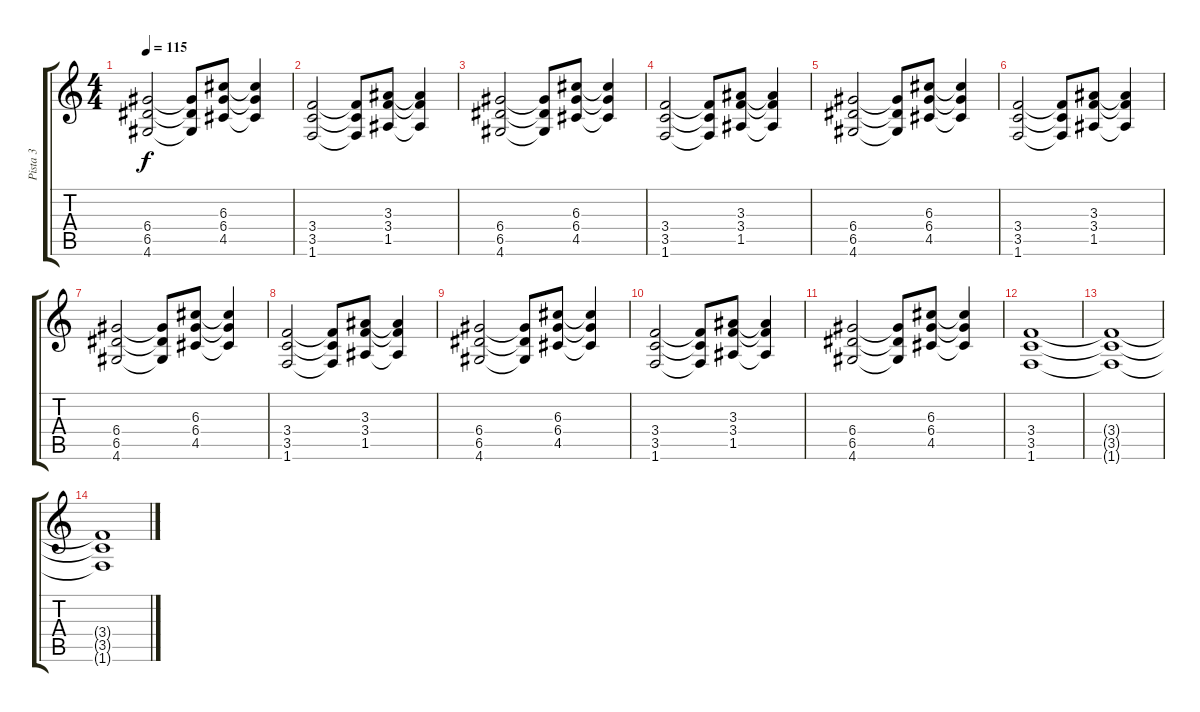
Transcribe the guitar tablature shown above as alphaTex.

\track ("Pista 3" "Pista 3") {instrument overdrivenguitar}
\staff {score tabs}
\tuning (E4 B3 G3 D3 A2 E2) {hide}
\ts (4 4)
\tempo 115
\clef g2
\ks c
(6.4 6.5 4.6).2{dy f} (6.4{t} 6.5{t} 4.6{t}).8 (6.3 6.4 4.5).8 (6.3{t} 6.4{t} 4.5{t}).4 |
(3.4 3.5 1.6).2 (3.4{t} 3.5{t} 1.6{t}).8 (3.3 3.4 1.5).8 (3.3{t} 3.4{t} 1.5{t}).4 |
(6.4 6.5 4.6).2 (6.4{t} 6.5{t} 4.6{t}).8 (6.3 6.4 4.5).8 (6.3{t} 6.4{t} 4.5{t}).4 |
(3.4 3.5 1.6).2 (3.4{t} 3.5{t} 1.6{t}).8 (3.3 3.4 1.5).8 (3.3{t} 3.4{t} 1.5{t}).4 |
(6.4 6.5 4.6).2 (6.4{t} 6.5{t} 4.6{t}).8 (6.3 6.4 4.5).8 (6.3{t} 6.4{t} 4.5{t}).4 |
(3.4 3.5 1.6).2 (3.4{t} 3.5{t} 1.6{t}).8 (3.3 3.4 1.5).8 (3.3{t} 3.4{t} 1.5{t}).4 |
(6.4 6.5 4.6).2 (6.4{t} 6.5{t} 4.6{t}).8 (6.3 6.4 4.5).8 (6.3{t} 6.4{t} 4.5{t}).4 |
(3.4 3.5 1.6).2 (3.4{t} 3.5{t} 1.6{t}).8 (3.3 3.4 1.5).8 (3.3{t} 3.4{t} 1.5{t}).4 |
(6.4 6.5 4.6).2 (6.4{t} 6.5{t} 4.6{t}).8 (6.3 6.4 4.5).8 (6.3{t} 6.4{t} 4.5{t}).4 |
(3.4 3.5 1.6).2 (3.4{t} 3.5{t} 1.6{t}).8 (3.3 3.4 1.5).8 (3.3{t} 3.4{t} 1.5{t}).4 |
(6.4 6.5 4.6).2 (6.4{t} 6.5{t} 4.6{t}).8 (6.3 6.4 4.5).8 (6.3{t} 6.4{t} 4.5{t}).4 |
(3.4 3.5 1.6).1{volume 0 instrument overdrivenguitar} |
(3.4{t} 3.5{t} 1.6{t}).1 |
(3.4{t} 3.5{t} 1.6{t}).1
